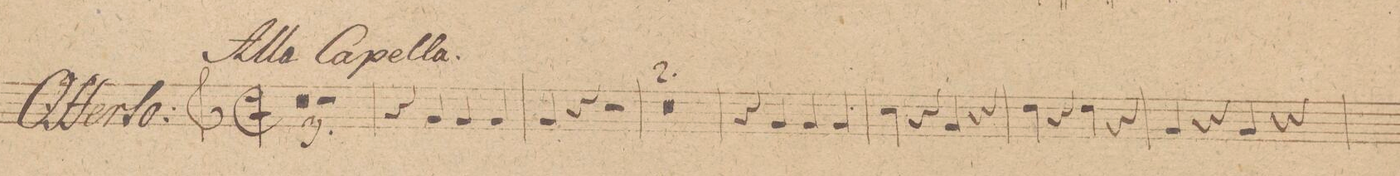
**kern
*I"Corno 2do in F.
*clefG2
*k[b-]
*met(c|)
*M2/2
0r
=2
=3
1r
=4
4r
4c/
4c/
4c/
=5
4c/
4r
2r
=6
0r
=7
=8
4r
4c/
4c/
4c/
=9
4f\
4r
4c/
4r
=10
4g\
4r
4g\
4r
=11
4c/
4r
4c/
4r
=12
*-
